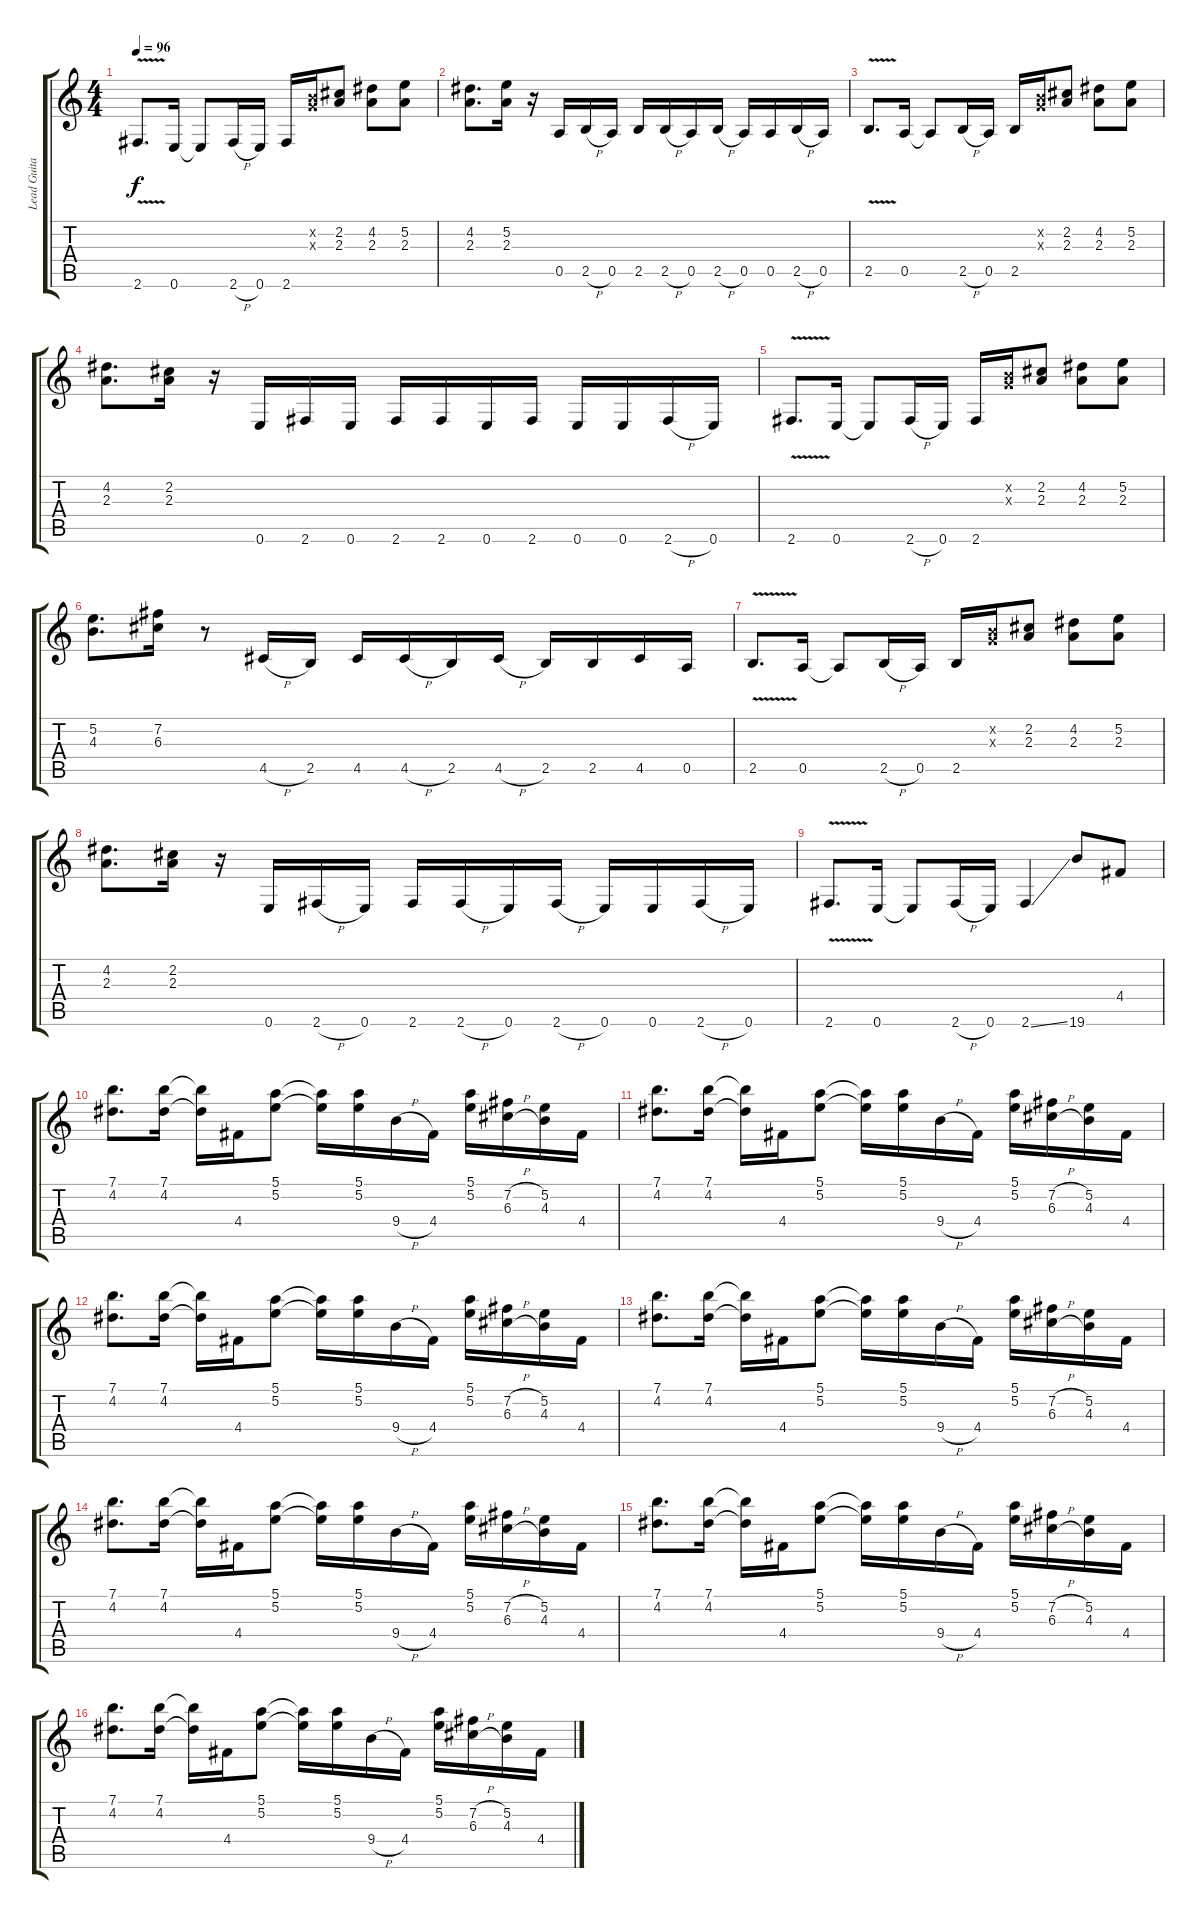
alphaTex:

\track ("Lead Guitar" "Lead Guita") {instrument distortionguitar}
\staff {score tabs}
\tuning (E4 B3 G3 D3 A2 E2) {hide}
\ts (4 4)
\tempo 96
\clef g2
\ks c
2.6{v}.8{d dy f} 0.6.16 0.6{t}.8 2.6{h}.16 0.6.16 2.6.16 (0.2{x} 0.3{x}).16 (2.2 2.3).8 (4.2 2.3).8 (5.2 2.3).8 |
(4.2 2.3).8{d} (5.2 2.3).16 r.16 0.5.16 2.5{h}.16 0.5.16 2.5.16 2.5{h}.16 0.5.16 2.5{h}.16 0.5.16 0.5.16 2.5{h}.16 0.5.16 |
2.5{v}.8{d} 0.5.16 0.5{t}.8 2.5{h}.16 0.5.16 2.5.16 (0.2{x} 0.3{x}).16 (2.2 2.3).8 (4.2 2.3).8 (5.2 2.3).8 |
(4.2 2.3).8{d} (2.2 2.3).16 r.16 0.6.16 2.6.16 0.6.16 2.6.16 2.6.16 0.6.16 2.6.16 0.6.16 0.6.16 2.6{h}.16 0.6.16 |
2.6{v}.8{d} 0.6.16 0.6{t}.8 2.6{h}.16 0.6.16 2.6.16 (0.2{x} 0.3{x}).16 (2.2 2.3).8 (4.2 2.3).8 (5.2 2.3).8 |
(5.2 4.3).8{d} (7.2 6.3).16 r.8 4.5{h}.16 2.5.16 4.5.16 4.5{h}.16 2.5.16 4.5{h}.16 2.5.16 2.5.16 4.5.16 0.5.16 |
2.5{v}.8{d} 0.5.16 0.5{t}.8 2.5{h}.16 0.5.16 2.5.16 (0.2{x} 0.3{x}).16 (2.2 2.3).8 (4.2 2.3).8 (5.2 2.3).8 |
(4.2 2.3).8{d} (2.2 2.3).16 r.16 0.6.16 2.6{h}.16 0.6.16 2.6.16 2.6{h}.16 0.6.16 2.6{h}.16 0.6.16 0.6.16 2.6{h}.16 0.6.16 |
2.6{v}.8{d} 0.6.16 0.6{t}.8 2.6{h}.16 0.6.16 2.6{ss}.4 19.6.8 4.4.8 |
(7.1 4.2).8{d} (7.1 4.2).16 (7.1{t} 4.2{t}).16 4.4.16 (5.1 5.2).8 (5.1{t} 5.2{t}).16 (5.1 5.2).16 9.4{h}.16 4.4.16 (5.1 5.2).16 (7.2{h} 6.3{h}).16 (5.2 4.3).16 4.4.16 |
(7.1 4.2).8{d} (7.1 4.2).16 (7.1{t} 4.2{t}).16 4.4.16 (5.1 5.2).8 (5.1{t} 5.2{t}).16 (5.1 5.2).16 9.4{h}.16 4.4.16 (5.1 5.2).16 (7.2{h} 6.3{h}).16 (5.2 4.3).16 4.4.16 |
(7.1 4.2).8{d} (7.1 4.2).16 (7.1{t} 4.2{t}).16 4.4.16 (5.1 5.2).8 (5.1{t} 5.2{t}).16 (5.1 5.2).16 9.4{h}.16 4.4.16 (5.1 5.2).16 (7.2{h} 6.3{h}).16 (5.2 4.3).16 4.4.16 |
(7.1 4.2).8{d} (7.1 4.2).16 (7.1{t} 4.2{t}).16 4.4.16 (5.1 5.2).8 (5.1{t} 5.2{t}).16 (5.1 5.2).16 9.4{h}.16 4.4.16 (5.1 5.2).16 (7.2{h} 6.3{h}).16 (5.2 4.3).16 4.4.16 |
(7.1 4.2).8{d} (7.1 4.2).16 (7.1{t} 4.2{t}).16 4.4.16 (5.1 5.2).8 (5.1{t} 5.2{t}).16 (5.1 5.2).16 9.4{h}.16 4.4.16 (5.1 5.2).16 (7.2{h} 6.3{h}).16 (5.2 4.3).16 4.4.16 |
(7.1 4.2).8{d} (7.1 4.2).16 (7.1{t} 4.2{t}).16 4.4.16 (5.1 5.2).8 (5.1{t} 5.2{t}).16 (5.1 5.2).16 9.4{h}.16 4.4.16 (5.1 5.2).16 (7.2{h} 6.3{h}).16 (5.2 4.3).16 4.4.16 |
(7.1 4.2).8{d} (7.1 4.2).16 (7.1{t} 4.2{t}).16 4.4.16 (5.1 5.2).8 (5.1{t} 5.2{t}).16 (5.1 5.2).16 9.4{h}.16 4.4.16 (5.1 5.2).16 (7.2{h} 6.3{h}).16 (5.2 4.3).16 4.4.16
